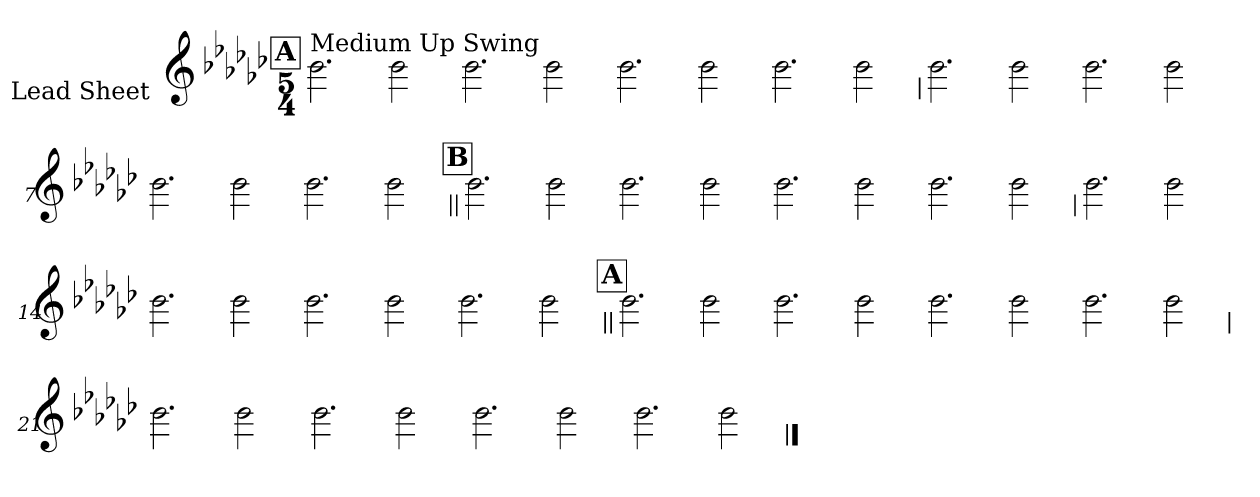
**kern
*part1
*staff1
*I"Lead Sheet
*stria0
*clefG2
*k[b-e-a-d-g-c-]
*e-:
*M5/4
!!LO:REH:place=s1:a:t=A
=1||
!LO:TX:a:t=Medium Up Swing
2.b-
2b-
=2-
2.b-
2b-
=3-
2.b-
2b-
=4-
2.b-
2b-
!!LO:LB:g=z
=5
2.b-
2b-
=6-
2.b-
2b-
=7-
2.b-
2b-
=8-
2.b-
2b-
!!LO:LB:g=z
!!LO:REH:place=s1:a:t=B
=9||
2.b-
2b-
=10-
2.b-
2b-
=11-
2.b-
2b-
=12-
2.b-
2b-
!!LO:LB:g=z
=13
2.b-
2b-
=14-
2.b-
2b-
=15-
2.b-
2b-
=16-
2.b-
2b-
!!LO:LB:g=z
!!LO:REH:place=s1:a:t=A
=17||
2.b-
2b-
=18-
2.b-
2b-
=19-
2.b-
2b-
=20-
2.b-
2b-
!!LO:LB:g=z
=21
2.b-
2b-
=22-
2.b-
2b-
=23-
2.b-
2b-
=24-
2.b-
2b-
==
*-
